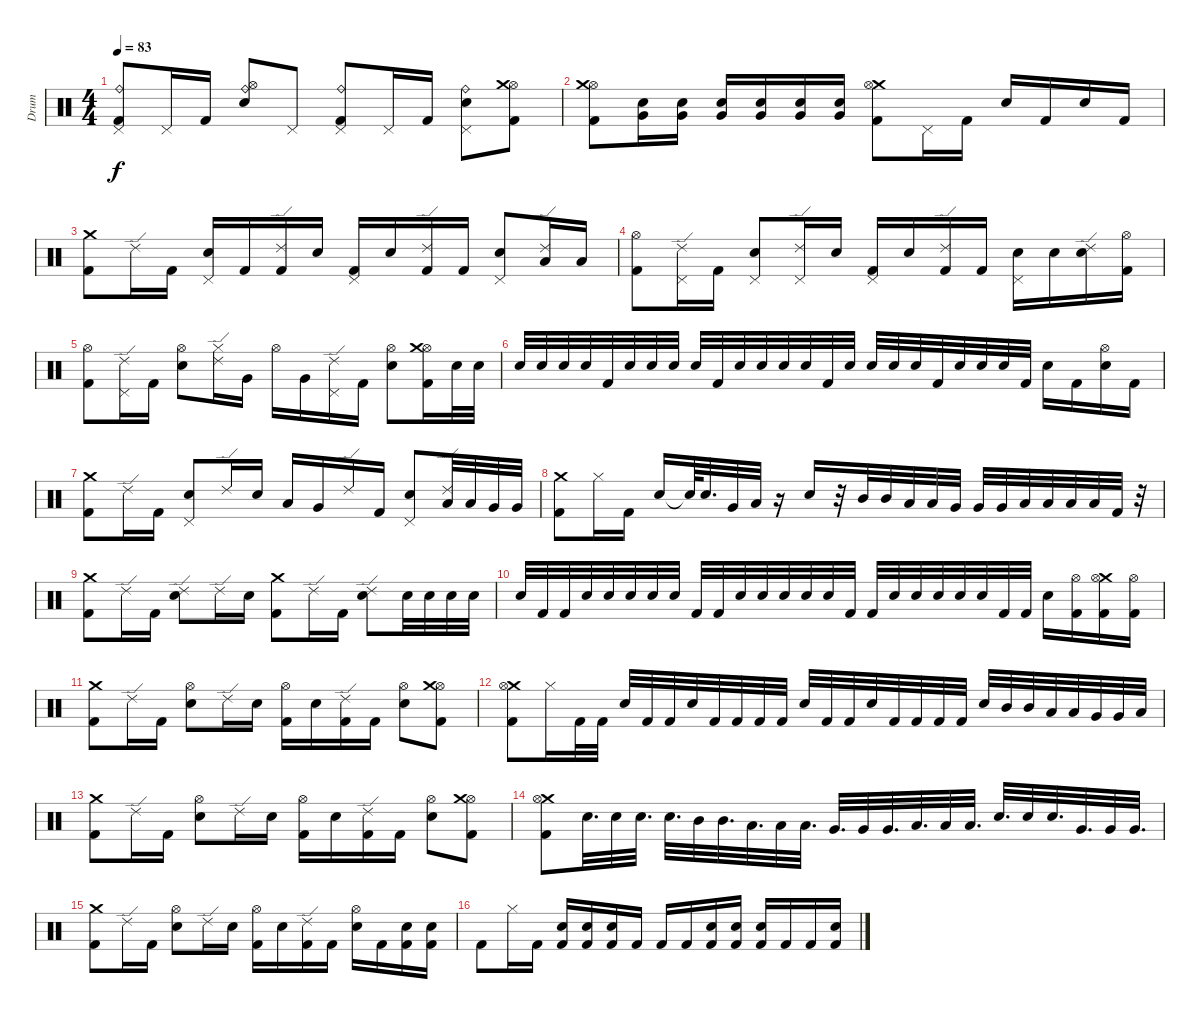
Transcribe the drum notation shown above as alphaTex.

\track ("Drum" "Drum") {instrument percussion}
\staff {score}
\articulation defaults
\ts (4 4)
\tempo 83
\clef neutral
\ks c
("Pedal Hi-Hat (hit)" "Kick (hit) 2" "Ride (bell)").8{dy f} "Pedal Hi-Hat (hit)".16 "Kick (hit) 2".16 ("Hi-Hat (open)" "Electric Snare (hit)" "Ride (bell)").8 "Pedal Hi-Hat (hit)".8 ("Pedal Hi-Hat (hit)" "Kick (hit) 2" "Ride (bell)").8 "Pedal Hi-Hat (hit)".16 "Kick (hit) 2".16 ("Pedal Hi-Hat (hit)" "Electric Snare (hit)" "Ride (bell)").8 ("Hi-Hat (open)" "Crash medium (hit)" "Kick (hit) 2").8 |
("Hi-Hat (open)" "Crash medium (hit)" "Kick (hit) 2").8 ("Very Low Tom (hit)" "Electric Snare (hit)").16 ("Very Low Tom (hit)" "Electric Snare (hit)").16 ("Very Low Tom (hit)" "Electric Snare (hit)").16 ("Very Low Tom (hit)" "Electric Snare (hit)").16 ("Very Low Tom (hit)" "Electric Snare (hit)").16 ("Very Low Tom (hit)" "Electric Snare (hit)").16 ("Crash medium (hit)" "Hi-Hat (open)" "Kick (hit) 2").8 "Pedal Hi-Hat (hit)".16 "Kick (hit) 2".16 "Electric Snare (hit)".16 "Kick (hit) 2".16 "Electric Snare (hit)".16 "Kick (hit) 2".16 |
("Crash medium (hit)" "Kick (hit) 2").8 "Ride (edge) 2".16 "Kick (hit) 2".16 ("Pedal Hi-Hat (hit)" "Electric Snare (hit)").16 "Kick (hit) 2".16 ("Ride (edge) 2" "Kick (hit) 2").16 "Electric Snare (hit)".16 ("Pedal Hi-Hat (hit)" "Kick (hit) 2").16 "Electric Snare (hit)".16 ("Ride (edge) 2" "Kick (hit) 2").16 "Kick (hit) 2".16 ("Pedal Hi-Hat (hit)" "Electric Snare (hit)").8 ("Ride (edge) 2" "Low Tom (hit)").16 "Low Tom (hit)".16 |
("Hi-Hat (open)" "Kick (hit) 2").8 ("Ride (edge) 2" "Pedal Hi-Hat (hit)").16 "Kick (hit) 2".16 ("Pedal Hi-Hat (hit)" "Electric Snare (hit)").8 ("Ride (edge) 2" "Pedal Hi-Hat (hit)").16 "Electric Snare (hit)".16 ("Pedal Hi-Hat (hit)" "Kick (hit) 2").16 "Electric Snare (hit)".16 ("Ride (edge) 2" "Kick (hit) 2").16 "Kick (hit) 2".16 ("Pedal Hi-Hat (hit)" "Electric Snare (hit)").16 "Electric Snare (hit)".16 ("Ride (edge) 2" "Electric Snare (hit)").16 ("Hi-Hat (open)" "Kick (hit) 2").16 |
("Hi-Hat (open)" "Kick (hit) 2").8 ("Ride (edge) 2" "Pedal Hi-Hat (hit)").16 "Kick (hit) 2".16 ("Hi-Hat (open)" "Electric Snare (hit)").8 ("Ride (edge) 2" "Hi-Hat (closed)").16 "Very Low Tom (hit)".16 "Hi-Hat (open)".16 "Very Low Tom (hit)".16 ("Ride (edge) 2" "Pedal Hi-Hat (hit)").16 "Kick (hit) 2".16 ("Hi-Hat (open)" "Electric Snare (hit)").8 ("Hi-Hat (open)" "Crash medium (hit)" "Kick (hit) 2").16 "Electric Snare (hit)".32 "Electric Snare (hit)".32 |
"Electric Snare (hit)".32 "Electric Snare (hit)".32 "Electric Snare (hit)".32 "Electric Snare (hit)".32 "Kick (hit) 2".32 "Electric Snare (hit)".32 "Electric Snare (hit)".32 "Electric Snare (hit)".32 "Electric Snare (hit)".32 "Kick (hit) 2".32 "Electric Snare (hit)".32 "Electric Snare (hit)".32 "Electric Snare (hit)".32 "Electric Snare (hit)".32 "Kick (hit) 2".32 "Electric Snare (hit)".32 "Electric Snare (hit)".32 "Electric Snare (hit)".32 "Electric Snare (hit)".32 "Kick (hit) 2".32 "Electric Snare (hit)".32 "Electric Snare (hit)".32 "Electric Snare (hit)".32 "Kick (hit) 2".32 "Electric Snare (hit)".16 "Kick (hit) 2".16 ("Hi-Hat (open)" "Electric Snare (hit)").16 "Kick (hit) 2".16 |
("Crash medium (hit)" "Kick (hit) 2").8 "Ride (edge) 2".16 "Kick (hit) 2".16 ("Pedal Hi-Hat (hit)" "Electric Snare (hit)").8 "Ride (edge) 2".16 "Electric Snare (hit)".16 "Low Tom (hit)".16 "Very Low Tom (hit)".16 "Ride (edge) 2".16 "Kick (hit) 2".16 ("Pedal Hi-Hat (hit)" "Electric Snare (hit)").8 ("Ride (edge) 2" "Low Tom (hit)").32 "Low Tom (hit)".32 "Very Low Tom (hit)".32 "Very Low Tom (hit)".32 |
("Crash medium (hit)" "Kick (hit) 2").8 "Hi-Hat (closed)".16 "Kick (hit) 2".16 "Electric Snare (hit)".16 "Snare (hit)"{t}.64 "Electric Snare (hit)".32{d} "Very Low Tom (hit)".32 "Low Floor Tom (hit)".32 r.16 "Electric Snare (hit)".16 r.32 "Mid Tom (hit)".32 "Mid Tom (hit)".32 "Low Tom (hit)".32 "Low Tom (hit)".32 "Very Low Tom (hit)".32 "Very Low Tom (hit)".32 "Very Low Tom (hit)".32 "Low Floor Tom (hit)".32 "Low Floor Tom (hit)".32 "Low Floor Tom (hit)".32 "Low Floor Tom (hit)".32 "Kick (hit) 2".32 r.32 |
("Crash medium (hit)" "Kick (hit) 2").8 "Ride (edge) 2".16 "Kick (hit) 2".16 ("Electric Snare (hit)" "Ride (edge) 2").8 "Ride (edge) 2".16 "Electric Snare (hit)".16 ("Crash medium (hit)" "Kick (hit) 2").8 "Ride (edge) 2".16 "Kick (hit) 2".16 ("Electric Snare (hit)" "Ride (edge) 2").8 "Electric Snare (hit)".32 "Electric Snare (hit)".32 "Electric Snare (hit)".32 "Electric Snare (hit)".32 |
"Electric Snare (hit)".32 "Kick (hit) 2".32 "Kick (hit) 2".32 "Electric Snare (hit)".32 "Electric Snare (hit)".32 "Electric Snare (hit)".32 "Electric Snare (hit)".32 "Electric Snare (hit)".32 "Kick (hit) 2".32 "Kick (hit) 2".32 "Electric Snare (hit)".32 "Electric Snare (hit)".32 "Electric Snare (hit)".32 "Electric Snare (hit)".32 "Electric Snare (hit)".32 "Kick (hit) 2".32 "Kick (hit) 2".32 "Electric Snare (hit)".32 "Electric Snare (hit)".32 "Electric Snare (hit)".32 "Electric Snare (hit)".32 "Electric Snare (hit)".32 "Kick (hit) 2".32 "Kick (hit) 2".32 "Electric Snare (hit)".16 ("Hi-Hat (open)" "Kick (hit) 2").16 ("Crash medium (hit)" "Hi-Hat (open)" "Kick (hit) 2").16 ("Hi-Hat (open)" "Kick (hit) 2").16 |
("Crash medium (hit)" "Kick (hit) 2").8 "Ride (edge) 2".16 "Kick (hit) 2".16 ("Hi-Hat (open)" "Electric Snare (hit)").8 "Ride (edge) 2".16 "Electric Snare (hit)".16 ("Hi-Hat (open)" "Kick (hit) 2").16 "Electric Snare (hit)".16 ("Ride (edge) 2" "Kick (hit) 2").16 "Kick (hit) 2".16 ("Hi-Hat (open)" "Electric Snare (hit)").8 ("Hi-Hat (open)" "Kick (hit) 2" "Crash medium (hit)").8 |
("Crash medium (hit)" "Hi-Hat (open)" "Kick (hit) 2").8 "Hi-Hat (closed)".16 "Kick (hit) 2".32 "Kick (hit) 2".32 "Electric Snare (hit)".32 "Kick (hit) 2".32 "Kick (hit) 2".32 "Electric Snare (hit)".32 "Kick (hit) 2".32 "Kick (hit) 2".32 "Kick (hit) 2".32 "Kick (hit) 2".32 "Electric Snare (hit)".32 "Kick (hit) 2".32 "Kick (hit) 2".32 "Electric Snare (hit)".32 "Kick (hit) 2".32 "Kick (hit) 2".32 "Kick (hit) 2".32 "Kick (hit) 2".32 "Electric Snare (hit)".32 "Mid Tom (hit)".32 "Mid Tom (hit)".32 "Low Tom (hit)".32 "Low Tom (hit)".32 "Very Low Tom (hit)".32 "Very Low Tom (hit)".32 "Low Floor Tom (hit)".32 |
("Crash medium (hit)" "Kick (hit) 2").8 "Ride (edge) 2".16 "Kick (hit) 2".16 ("Hi-Hat (open)" "Electric Snare (hit)").8 "Ride (edge) 2".16 "Electric Snare (hit)".16 ("Hi-Hat (open)" "Kick (hit) 2").16 "Electric Snare (hit)".16 ("Ride (edge) 2" "Kick (hit) 2").16 "Kick (hit) 2".16 ("Hi-Hat (open)" "Electric Snare (hit)").8 ("Hi-Hat (open)" "Kick (hit) 2" "Crash medium (hit)").8 |
("Crash medium (hit)" "Hi-Hat (open)" "Kick (hit) 2").8 "Electric Snare (hit)".32{d} "Electric Snare (hit)".32 "Electric Snare (hit)".32{d} "Electric Snare (hit)".32{d} "Mid Tom (hit)".32 "Mid Tom (hit)".32{d} "Low Tom (hit)".32{d} "Low Tom (hit)".32 "Low Tom (hit)".32{d} "Very Low Tom (hit)".32{d} "Very Low Tom (hit)".32 "Very Low Tom (hit)".32{d} "Low Floor Tom (hit)".32{d} "Low Floor Tom (hit)".32 "Low Floor Tom (hit)".32{d} "Electric Snare (hit)".32{d} "Electric Snare (hit)".32 "Electric Snare (hit)".32{d} "Very Low Tom (hit)".32{d} "Very Low Tom (hit)".32 "Very Low Tom (hit)".32{d} |
("Crash medium (hit)" "Kick (hit) 2").8 "Ride (edge) 2".16 "Kick (hit) 2".16 ("Hi-Hat (open)" "Electric Snare (hit)").8 "Ride (edge) 2".16 "Electric Snare (hit)".16 ("Hi-Hat (open)" "Kick (hit) 2").16 "Electric Snare (hit)".16 ("Ride (edge) 2" "Kick (hit) 2").16 "Kick (hit) 2".16 ("Hi-Hat (open)" "Electric Snare (hit)").16 "Kick (hit) 2".16 ("Kick (hit) 2" "Electric Snare (hit)").16 ("Kick (hit) 2" "Electric Snare (hit)").16 |
"Kick (hit) 2".8 "Hi-Hat (closed)".16 "Kick (hit) 2".16 ("Electric Snare (hit)" "Kick (hit) 2").16 ("Electric Snare (hit)" "Kick (hit) 2").16 ("Electric Snare (hit)" "Kick (hit) 2").16 "Kick (hit) 2".16 "Kick (hit) 2".16 "Kick (hit) 2".16 ("Electric Snare (hit)" "Kick (hit) 2").16 ("Electric Snare (hit)" "Kick (hit) 2").16 ("Electric Snare (hit)" "Kick (hit) 2").16 "Kick (hit) 2".16 "Kick (hit) 2".16 ("Electric Snare (hit)" "Kick (hit) 2").16
